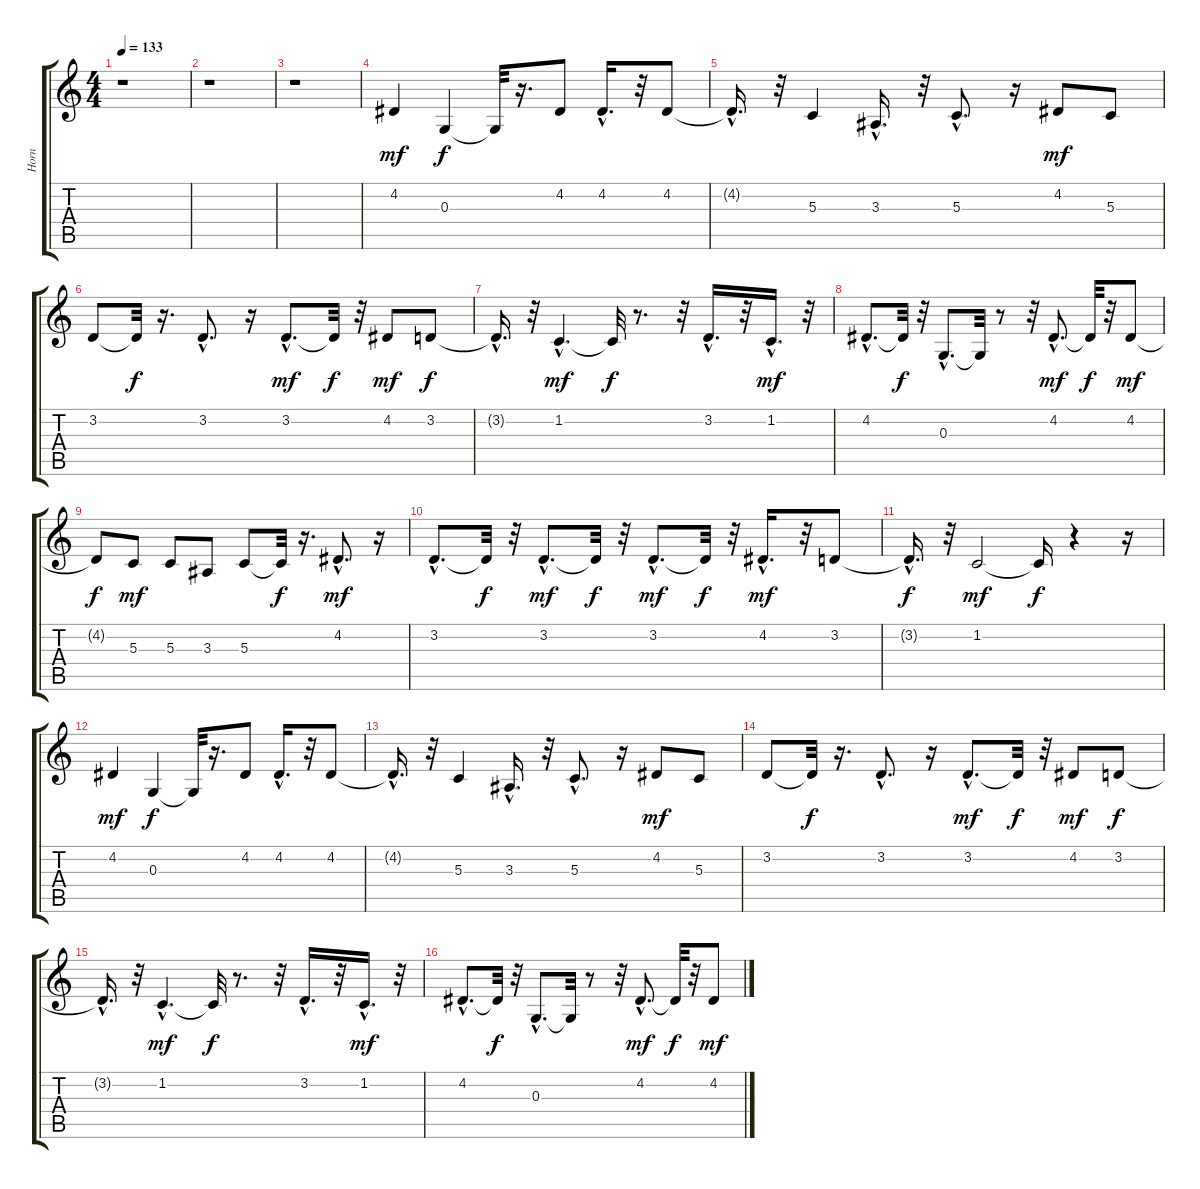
\track ("Horn" "Horn") {instrument synthbrass2}
\staff {score tabs}
\tuning (E4 B3 G3 D3 A2 E2) {hide}
\ts (4 4)
\tempo 133
\clef g2
\ks c
r.1{dy f} |
r.1 |
r.1 |
4.2.4{dy mf} 0.3.4{dy f} 0.3{t}.32 r.16{d} 4.2.8 4.2{hac}.16{d} r.32 4.2.8 |
4.2{hac t}.16{d} r.32 5.3.4 3.3{hac}.16{d} r.32 5.3{hac}.8{d} r.16 4.2.8{dy mf} 5.3.8 |
3.2.8 3.2{t}.32{dy f} r.16{d} 3.2{hac}.8{d} r.16 3.2{hac}.8{d dy mf} 3.2{t}.32{dy f} r.32 4.2.8{dy mf} 3.2.8{dy f} |
3.2{hac t}.16{d} r.32 1.2{hac}.4{d dy mf} 1.2{t}.32{dy f} r.8{d} r.32 3.2{hac}.16{d} r.32 1.2{hac}.16{d dy mf} r.32 |
4.2{hac}.8{d} 4.2{t}.32{dy f} r.32 0.3{hac}.8{d} 0.3{t}.32 r.8 r.32 4.2{hac}.8{d dy mf} 4.2{t}.32{dy f} r.32 4.2.8{dy mf} |
4.2{t}.8{dy f} 5.3.8{dy mf} 5.3.8 3.3.8 5.3.8 5.3{t}.32{dy f} r.16{d} 4.2{hac}.8{d dy mf} r.16 |
3.2{hac}.8{d} 3.2{t}.32{dy f} r.32 3.2{hac}.8{d dy mf} 3.2{t}.32{dy f} r.32 3.2{hac}.8{d dy mf} 3.2{t}.32{dy f} r.32 4.2{hac}.16{d dy mf} r.32 3.2.8 |
3.2{hac t}.16{d dy f} r.32 1.2.2{dy mf} 1.2{t}.16{dy f} r.4 r.16 |
4.2.4{dy mf} 0.3.4{dy f} 0.3{t}.32 r.16{d} 4.2.8 4.2{hac}.16{d} r.32 4.2.8 |
4.2{hac t}.16{d} r.32 5.3.4 3.3{hac}.16{d} r.32 5.3{hac}.8{d} r.16 4.2.8{dy mf} 5.3.8 |
3.2.8 3.2{t}.32{dy f} r.16{d} 3.2{hac}.8{d} r.16 3.2{hac}.8{d dy mf} 3.2{t}.32{dy f} r.32 4.2.8{dy mf} 3.2.8{dy f} |
3.2{hac t}.16{d} r.32 1.2{hac}.4{d dy mf} 1.2{t}.32{dy f} r.8{d} r.32 3.2{hac}.16{d} r.32 1.2{hac}.16{d dy mf} r.32 |
4.2{hac}.8{d} 4.2{t}.32{dy f} r.32 0.3{hac}.8{d} 0.3{t}.32 r.8 r.32 4.2{hac}.8{d dy mf} 4.2{t}.32{dy f} r.32 4.2.8{dy mf}
